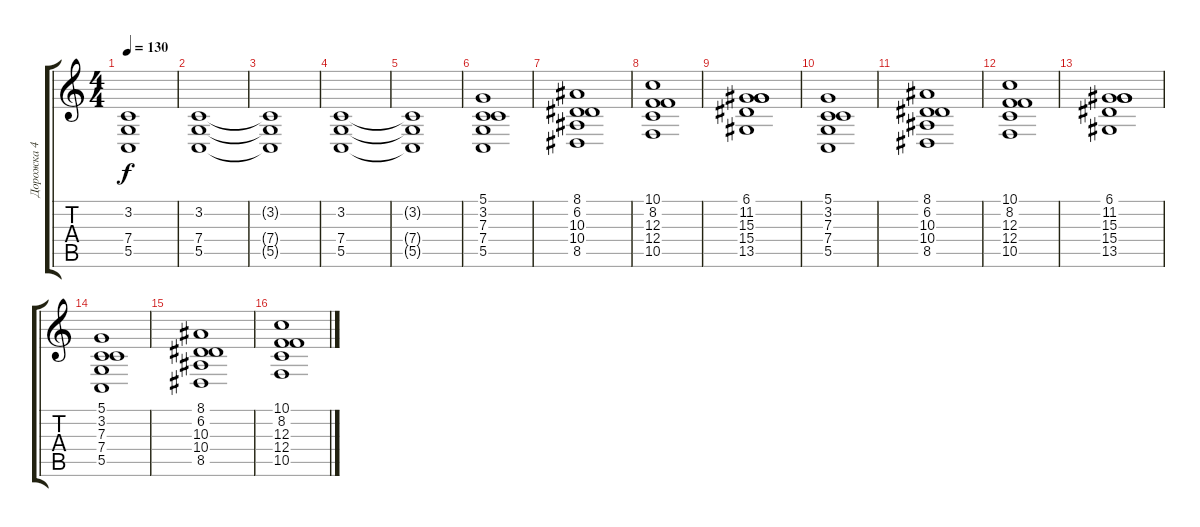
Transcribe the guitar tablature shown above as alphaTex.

\track ("Дорожка 4" "Дорожка 4") {instrument stringensemble1}
\staff {score tabs}
\tuning (D4 A3 F3 C3 G2 C2) {hide}
\ts (4 4)
\tempo 130
\clef g2
\ks c
(3.2{t} 7.4{t} 5.5{t}).1{dy f} |
(3.2 7.4 5.5).1 |
(3.2{t} 7.4{t} 5.5{t}).1 |
(3.2 7.4 5.5).1 |
(3.2{t} 7.4{t} 5.5{t}).1 |
(5.1 3.2 7.3 7.4 5.5).1 |
(8.1 6.2 10.3 10.4 8.5).1 |
(10.1 8.2 12.3 12.4 10.5).1 |
(6.1 11.2 15.3 15.4 13.5).1 |
(5.1 3.2 7.3 7.4 5.5).1 |
(8.1 6.2 10.3 10.4 8.5).1 |
(10.1 8.2 12.3 12.4 10.5).1 |
(6.1 11.2 15.3 15.4 13.5).1 |
(5.1 3.2 7.3 7.4 5.5).1 |
(8.1 6.2 10.3 10.4 8.5).1 |
(10.1 8.2 12.3 12.4 10.5).1
